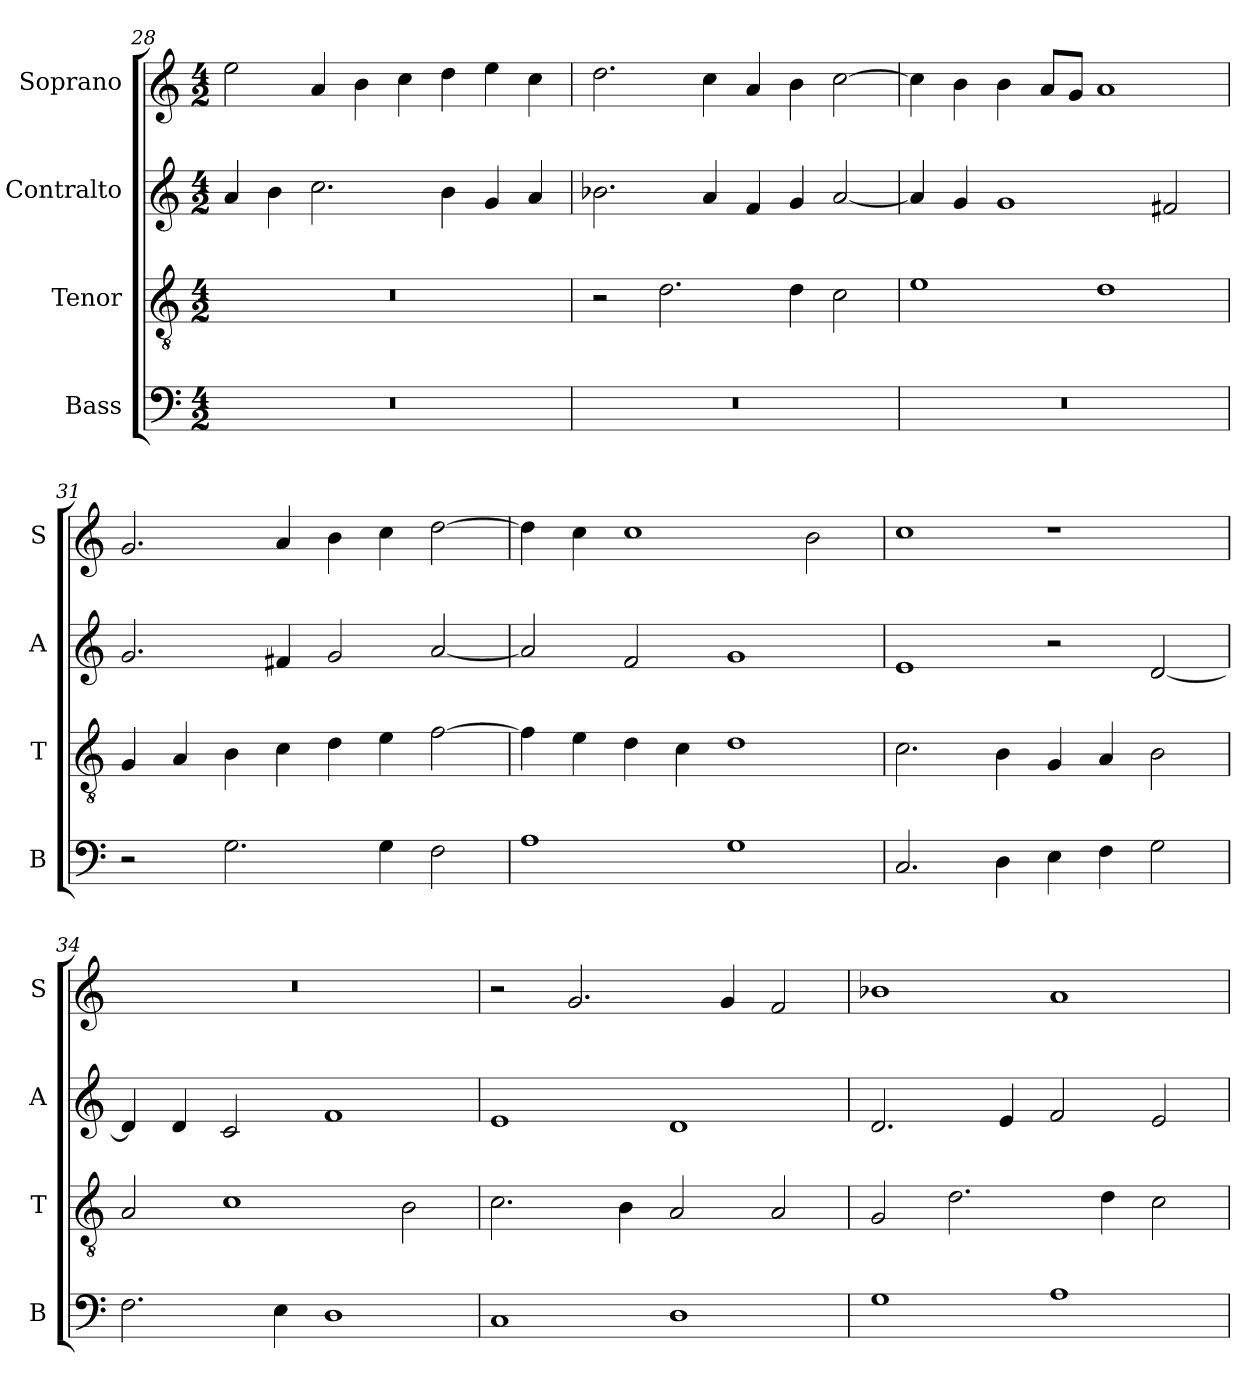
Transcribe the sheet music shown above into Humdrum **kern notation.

**kern	**kern	**kern	**kern
*part4	*part3	*part2	*part1
*staff4	*staff3	*staff2	*staff1
*I"Bass	*I"Tenor	*I"Contralto	*I"Soprano
*I'B	*I'T	*I'A	*I'S
*clefF4	*clefGv2	*clefG2	*clefG2
*k[]	*k[]	*k[]	*k[]
*G:mix	*G:mix	*G:mix	*G:mix
*M4/2	*M4/2	*M4/2	*M4/2
=28	=28	=28	=28
0r	0r	4a	2ee
.	.	4b	.
.	.	2.cc	4a
.	.	.	4b
.	.	.	4cc
.	.	4b	4dd
.	.	4g	4ee
.	.	4a	4cc
=29	=29	=29	=29
0r	2r	2.b-X	2.dd
.	2.d	.	.
.	.	4a	4cc
.	.	4f	4a
.	4d	4g	4b
.	2c	[2a	[2cc
=30	=30	=30	=30
0r	1e	4a]	4cc]
.	.	4g	4b
.	.	1g	4b
.	.	.	8a/L
.	.	.	8g/J
.	1d	.	1a
.	.	2f#X	.
=31	=31	=31	=31
2r	4G	2.g	2.g
.	4A	.	.
2.G	4B	.	.
.	4c	4f#X	4a
.	4d	2g	4b
4G	4e	.	4cc
2F	[2f	[2a	[2dd
=32	=32	=32	=32
1A	4f]	2a]	4dd]
.	4e	.	4cc
.	4d	2f	1cc
.	4c	.	.
1G	1d	1g	.
.	.	.	2b
=33	=33	=33	=33
2.C	2.c	1e	1cc
4D	4B	.	.
4E	4G	2r	1r
4F	4A	.	.
2G	2B	[2d	.
=34	=34	=34	=34
2.F	2A	4d]	0r
.	.	4d	.
.	1c	2c	.
4E	.	.	.
1D	.	1f	.
.	2B	.	.
=35	=35	=35	=35
1C	2.c	1e	2r
.	.	.	2.g
.	4B	.	.
1D	2A	1d	.
.	.	.	4g
.	2A	.	2f
=36	=36	=36	=36
1G	2G	2.d	1b-X
.	2.d	.	.
.	.	4e	.
1A	.	2f	1a
.	4d	.	.
.	2c	2e	.
=	=	=	=
*-	*-	*-	*-
